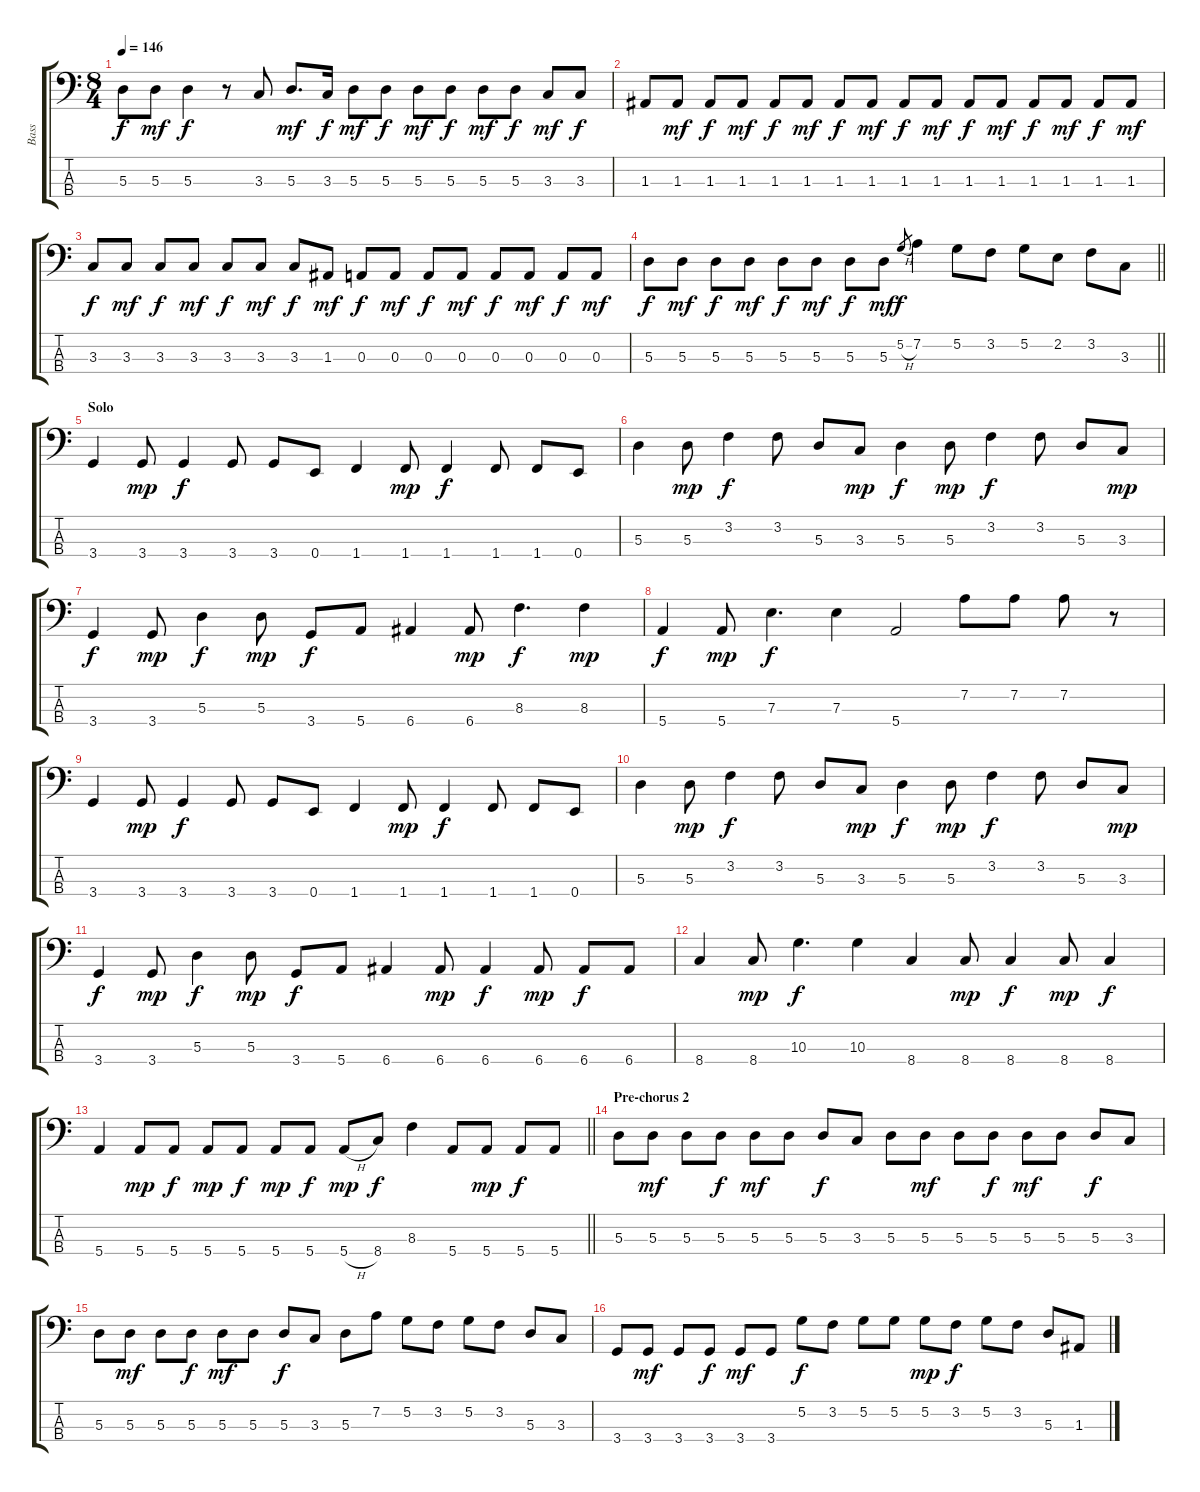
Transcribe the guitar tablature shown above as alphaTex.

\track ("Bass" "Bass") {instrument electricbassfinger}
\staff {score tabs}
\tuning (G2 D2 A1 E1) {hide}
\ts (8 4)
\section ("" "")
\tempo 146
\clef f4
\ks c
5.3.8{dy f} 5.3.8{dy mf} 5.3.4{dy f} r.8 3.3.8 5.3.8{d dy mf} 3.3.16{dy f} 5.3.8{dy mf} 5.3.8{dy f} 5.3.8{dy mf} 5.3.8{dy f} 5.3.8{dy mf} 5.3.8{dy f} 3.3.8{dy mf} 3.3.8{dy f} |
1.3.8 1.3.8{dy mf} 1.3.8{dy f} 1.3.8{dy mf} 1.3.8{dy f} 1.3.8{dy mf} 1.3.8{dy f} 1.3.8{dy mf} 1.3.8{dy f} 1.3.8{dy mf} 1.3.8{dy f} 1.3.8{dy mf} 1.3.8{dy f} 1.3.8{dy mf} 1.3.8{dy f} 1.3.8{dy mf} |
3.3.8{dy f} 3.3.8{dy mf} 3.3.8{dy f} 3.3.8{dy mf} 3.3.8{dy f} 3.3.8{dy mf} 3.3.8{dy f} 1.3.8{dy mf} 0.3.8{dy f} 0.3.8{dy mf} 0.3.8{dy f} 0.3.8{dy mf} 0.3.8{dy f} 0.3.8{dy mf} 0.3.8{dy f} 0.3.8{dy mf} |
\barLineRight lightlight
5.3.8{dy f} 5.3.8{dy mf} 5.3.8{dy f} 5.3.8{dy mf} 5.3.8{dy f} 5.3.8{dy mf} 5.3.8{dy f} 5.3.8{dy mf} 5.2{h}.8{gr dy f} 7.2.4 5.2.8 3.2.8 5.2.8 2.2.8 3.2.8 3.3.8 |
\section ("" "Solo")
3.4.4 3.4.8{dy mp} 3.4.4{dy f} 3.4.8 3.4.8 0.4.8 1.4.4 1.4.8{dy mp} 1.4.4{dy f} 1.4.8 1.4.8 0.4.8 |
5.3.4 5.3.8{dy mp} 3.2.4{dy f} 3.2.8 5.3.8 3.3.8{dy mp} 5.3.4{dy f} 5.3.8{dy mp} 3.2.4{dy f} 3.2.8 5.3.8 3.3.8{dy mp} |
3.4.4{dy f} 3.4.8{dy mp} 5.3.4{dy f} 5.3.8{dy mp} 3.4.8{dy f} 5.4.8 6.4.4 6.4.8{dy mp} 8.3.4{d dy f} 8.3.4{dy mp} |
5.4.4{dy f} 5.4.8{dy mp} 7.3.4{d dy f} 7.3.4 5.4.2 7.2.8 7.2.8 7.2.8 r.8 |
3.4.4 3.4.8{dy mp} 3.4.4{dy f} 3.4.8 3.4.8 0.4.8 1.4.4 1.4.8{dy mp} 1.4.4{dy f} 1.4.8 1.4.8 0.4.8 |
5.3.4 5.3.8{dy mp} 3.2.4{dy f} 3.2.8 5.3.8 3.3.8{dy mp} 5.3.4{dy f} 5.3.8{dy mp} 3.2.4{dy f} 3.2.8 5.3.8 3.3.8{dy mp} |
3.4.4{dy f} 3.4.8{dy mp} 5.3.4{dy f} 5.3.8{dy mp} 3.4.8{dy f} 5.4.8 6.4.4 6.4.8{dy mp} 6.4.4{dy f} 6.4.8{dy mp} 6.4.8{dy f} 6.4.8 |
8.4.4 8.4.8{dy mp} 10.3.4{d dy f} 10.3.4 8.4.4 8.4.8{dy mp} 8.4.4{dy f} 8.4.8{dy mp} 8.4.4{dy f} |
\barLineRight lightlight
5.4.4 5.4.8{dy mp} 5.4.8{dy f} 5.4.8{dy mp} 5.4.8{dy f} 5.4.8{dy mp} 5.4.8{dy f} 5.4{h}.8{dy mp} 8.4.8{dy f} 8.3.4 5.4.8 5.4.8{dy mp} 5.4.8{dy f} 5.4.8 |
\section ("" "Pre-chorus 2")
5.3.8 5.3.8{dy mf} 5.3.8 5.3.8{dy f} 5.3.8{dy mf} 5.3.8 5.3.8{dy f} 3.3.8 5.3.8 5.3.8{dy mf} 5.3.8 5.3.8{dy f} 5.3.8{dy mf} 5.3.8 5.3.8{dy f} 3.3.8 |
5.3.8 5.3.8{dy mf} 5.3.8 5.3.8{dy f} 5.3.8{dy mf} 5.3.8 5.3.8{dy f} 3.3.8 5.3.8 7.2.8 5.2.8 3.2.8 5.2.8 3.2.8 5.3.8 3.3.8 |
3.4.8 3.4.8{dy mf} 3.4.8 3.4.8{dy f} 3.4.8{dy mf} 3.4.8 5.2.8{dy f} 3.2.8 5.2.8 5.2.8 5.2.8{dy mp} 3.2.8{dy f} 5.2.8 3.2.8 5.3.8 1.3.8
